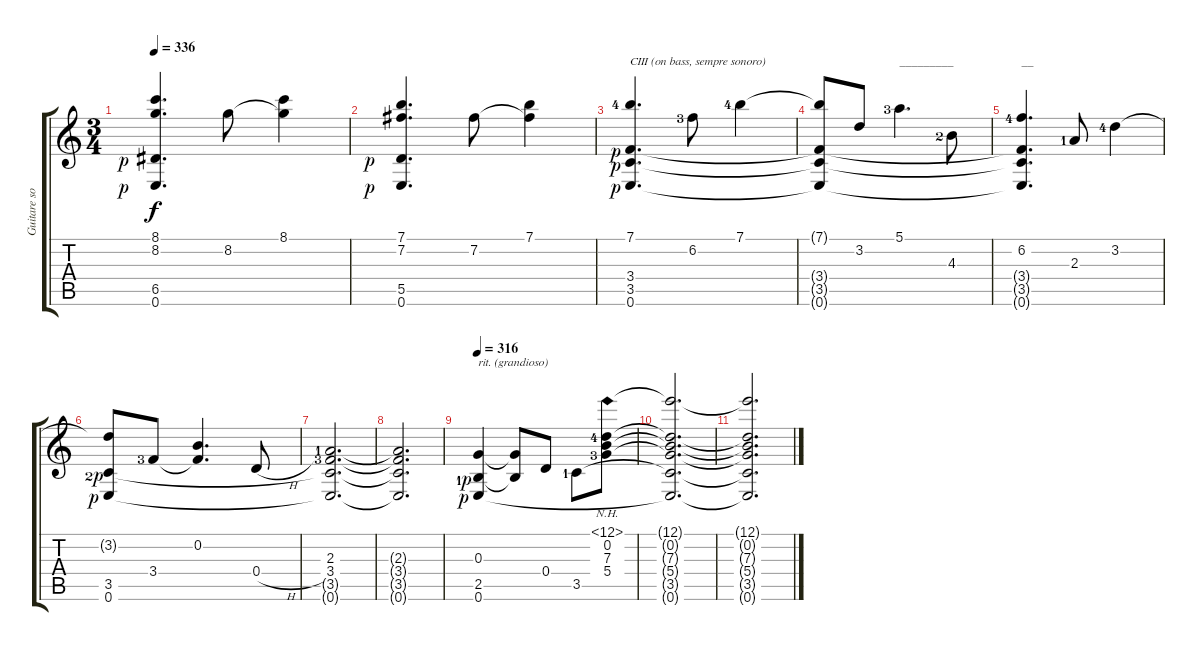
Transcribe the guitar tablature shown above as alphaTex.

\track ("Guitare solo" "Guitare so") {instrument acousticguitarnylon}
\staff {score tabs}
\tuning (E4 B3 G3 D3 A2 E2) {hide}
\ts (3 4)
\tempo 336
\clef g2
\ks c
(8.1 8.2 6.5{rf 1} 0.6{rf 1}).4{d dy f} 8.2.8 (8.1 8.2{t}).4 |
(7.1 7.2 5.5{rf 1} 0.6{rf 1}).4{d} 7.2.8 (7.1 7.2{t}).4 |
(7.1{lf 5} 3.4{rf 1} 3.5{rf 1} 0.6{rf 1}).4{d txt "CIII (on bass, sempre sonoro)"} 6.2{lf 4}.8 7.1{lf 5}.4 |
(7.1{t} 3.4{t} 3.5{t} 0.6{t}).8 3.2.8 5.1{lf 4}.4{d txt "_________"} 4.3{lf 3}.8 |
(6.2{lf 5} 3.4{t} 3.5{t} 0.6{t}).4{d txt "__"} 2.3{lf 2}.8 3.2{lf 5}.4 |
(3.2{t} 3.5{lf 3 rf 1} 0.6{rf 1}).8 3.4{lf 4}.8 (0.2 3.4{t}).4{d} 0.4{h}.8 |
(2.3{lf 2} 3.4{lf 4} 3.5{t} 0.6{t}).2{d} |
(2.3{t} 3.4{t} 3.5{t} 0.6{t}).2{d} |
\tempo 316
(0.3 2.5{lf 2 rf 1} 0.6{rf 1}).4{txt "rit. (grandioso)"} (0.3{t} 2.5{t}).8 0.4.8 3.5{lf 2}.8 (12.1{nh} 0.2 7.3{lf 5} 5.4{lf 4}).8 |
(12.1{t} 0.2{t} 7.3{t} 5.4{t} 3.5{t} 0.6{t}).2{d} |
(12.1{t} 0.2{t} 7.3{t} 5.4{t} 3.5{t} 0.6{t}).2{d}
